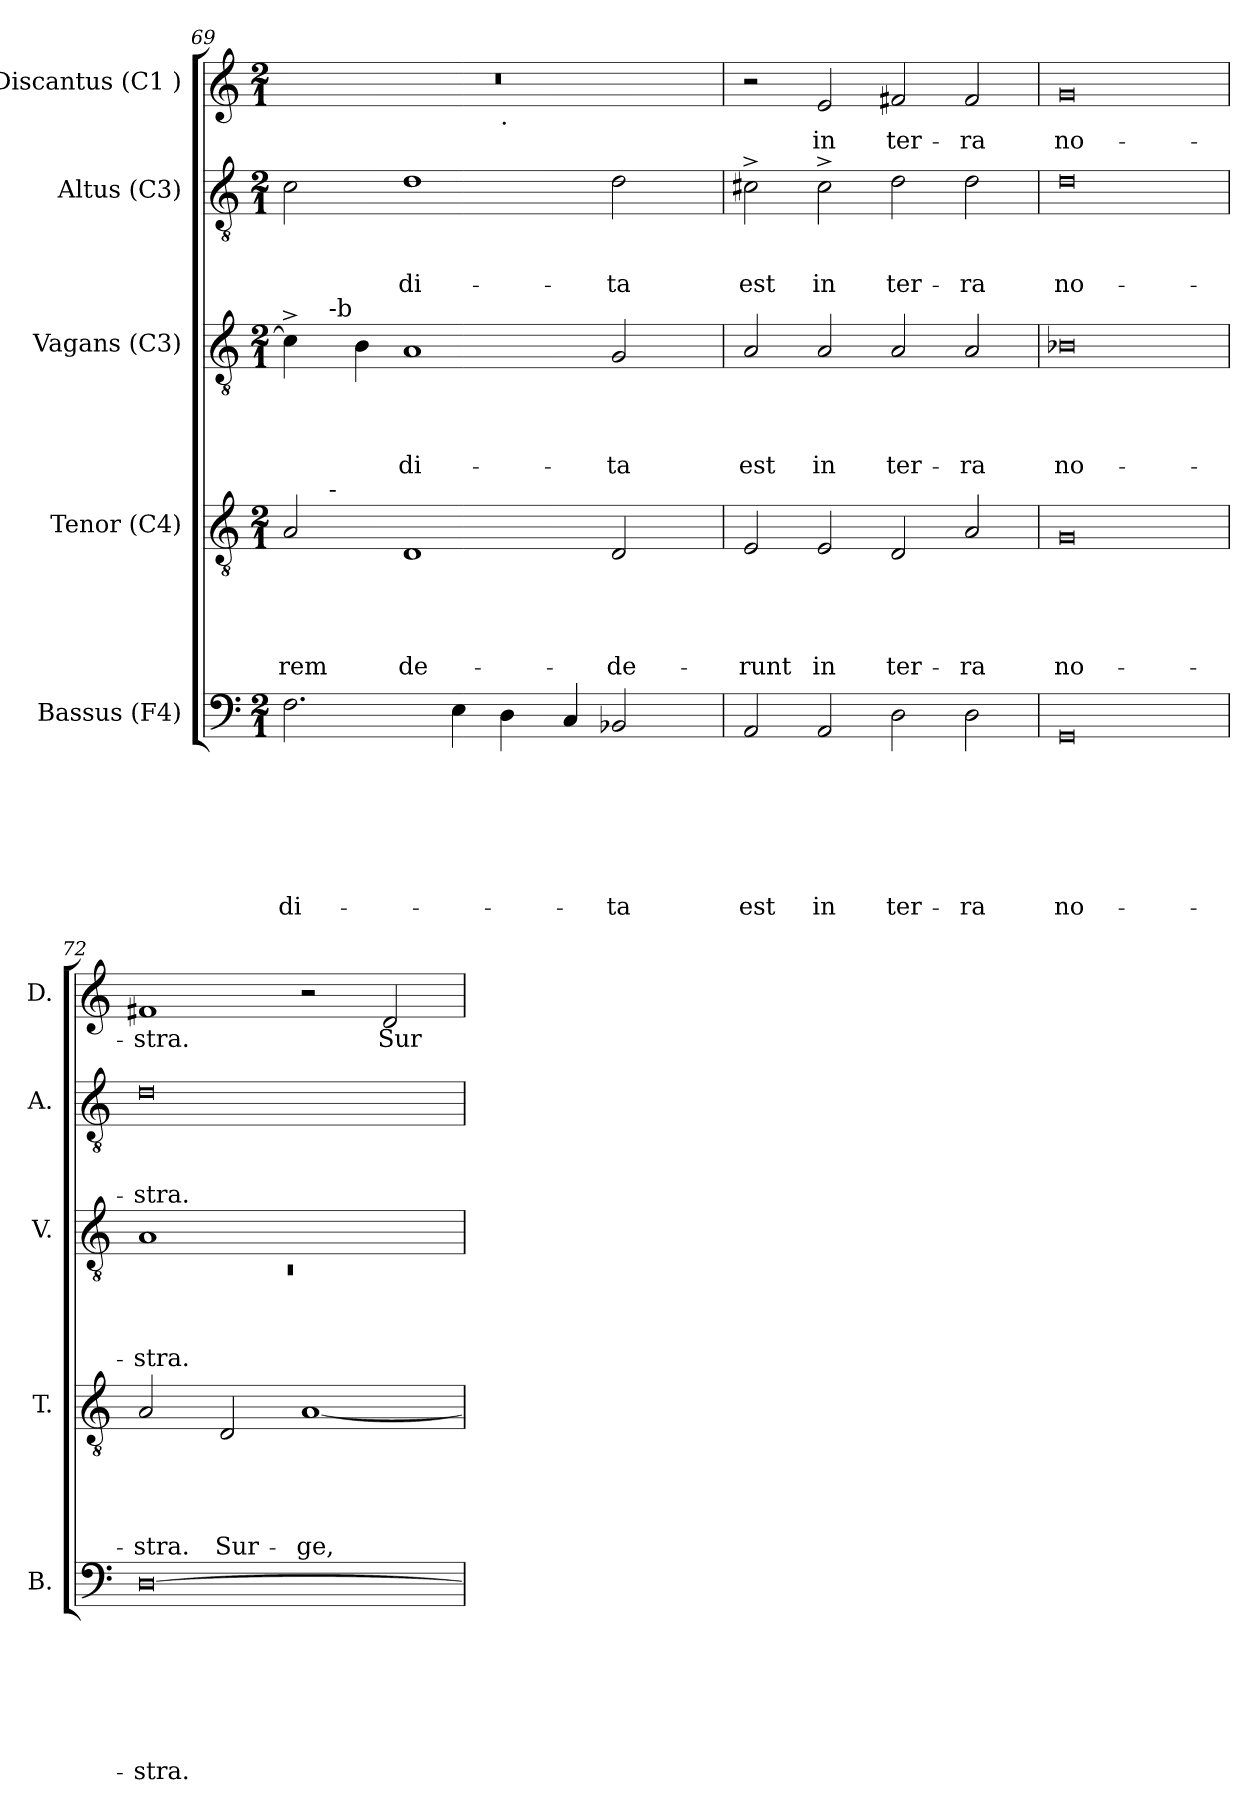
**kern	**text	**text	**text	**text	**text	**text	**text	**kern	**text	**text	**text	**text	**text	**kern	**text	**text	**text	**text	**kern	**text	**text	**text	**kern	**text
*part5	*part5	*part5	*part5	*part5	*part5	*part5	*part5	*part4	*part4	*part4	*part4	*part4	*part4	*part3	*part3	*part3	*part3	*part3	*part2	*part2	*part2	*part2	*part1	*part1
*staff5	*staff5	*staff5	*staff5	*staff5	*staff5	*staff5	*staff5	*staff4	*staff4	*staff4	*staff4	*staff4	*staff4	*staff3	*staff3	*staff3	*staff3	*staff3	*staff2	*staff2	*staff2	*staff2	*staff1	*staff1
*I"Bassus (F4)	*	*	*	*	*	*	*	*I"Tenor (C4)	*	*	*	*	*	*I"Vagans (C3)	*	*	*	*	*I"Altus (C3)	*	*	*	*I"Discantus (C1 )	*
*I'B.	*	*	*	*	*	*	*	*I'T.	*	*	*	*	*	*I'V.	*	*	*	*	*I'A.	*	*	*	*I'D.	*
!!LO:LB:g=z
*clefF4	*	*	*	*	*	*	*	*clefGv2	*	*	*	*	*	*clefGv2	*	*	*	*	*clefGv2	*	*	*	*clefG2	*
*k[]	*	*	*	*	*	*	*	*k[]	*	*	*	*	*	*k[]	*	*	*	*	*k[]	*	*	*	*k[]	*
*C:	*	*	*	*	*	*	*	*C:	*	*	*	*	*	*C:	*	*	*	*	*C:	*	*	*	*C:	*
*M2/1	*	*	*	*	*	*	*	*M2/1	*	*	*	*	*	*M2/1	*	*	*	*	*M2/1	*	*	*	*M2/1	*
=69	=69	=69	=69	=69	=69	=69	=69	=69	=69	=69	=69	=69	=69	=69	=69	=69	=69	=69	=69	=69	=69	=69	=69	=69
!	!	!	!	!	!	!	!LO:LY:b	!	!	!	!	!	!LO:LY:b	!	!	!	!	!	!	!	!	!	!	!
*	*	*	*	*	*	*	*	*^	*	*	*	*	*	*^	*	*	*	*	*	*	*	*	*^	*
2.F\	.	.	.	.	.	.	di-	2A/	8ryy	.	.	.	.	-rem	4c^>\]	8ryy	.	.	.	.	2c\	.	.	.	0r	1ryy	.
.	.	.	.	.	.	.	.	.	32ryy	.	.	.	.	.	.	32ryy	.	.	.	.	.	.	.	.	.	.	.
!	!	!	!	!	!	!	!	!	!	!	!	!	!	!	!	!LO:TX:a:t=-b	!	!	!	!	!	!	!	!	!	!	!
!	!	!	!	!	!	!	!	!	!LO:TX:a:t=-	!	!	!	!	!	!	!	!	!	!	!	!	!	!	!	!	!	!
.	.	.	.	.	.	.	.	.	1ryy	.	.	.	.	.	.	1ryy	.	.	.	.	.	.	.	.	.	.	.
.	.	.	.	.	.	.	.	.	.	.	.	.	.	.	4B\	.	.	.	.	.	.	.	.	.	.	.	.
!	!	!	!	!	!	!	!	!	!	!	!	!	!	!LO:LY:b	!	!	!	!	!	!LO:LY:b	!	!	!	!LO:LY:b	!	!	!
.	.	.	.	.	.	.	.	1D	.	.	.	.	.	de-	1A	.	.	.	.	-di-	1d	.	.	-di-	.	.	.
4E\	.	.	.	.	.	.	.	.	.	.	.	.	.	.	.	.	.	.	.	.	.	.	.	.	.	.	.
!	!	!	!	!	!	!	!	!	!	!	!	!	!	!	!	!	!	!	!	!	!	!	!	!	!	!LO:TX:b:t=.	!
4D\	.	.	.	.	.	.	.	.	.	.	.	.	.	.	.	.	.	.	.	.	.	.	.	.	.	1ryy	.
.	.	.	.	.	.	.	.	.	2ryy	.	.	.	.	.	.	2ryy	.	.	.	.	.	.	.	.	.	.	.
4C/	.	.	.	.	.	.	.	.	.	.	.	.	.	.	.	.	.	.	.	.	.	.	.	.	.	.	.
!	!	!	!	!	!	!	!LO:LY:b	!	!	!	!	!	!	!LO:LY:b	!	!	!	!	!	!LO:LY:b	!	!	!	!LO:LY:b	!	!	!
2BB-X/	.	.	.	.	.	.	-ta	2D/	.	.	.	.	.	-de-	2G/	.	.	.	.	-ta	2d\	.	.	-ta	.	.	.
.	.	.	.	.	.	.	.	.	4ryy	.	.	.	.	.	.	4ryy	.	.	.	.	.	.	.	.	.	.	.
.	.	.	.	.	.	.	.	.	16.ryy	.	.	.	.	.	.	16.ryy	.	.	.	.	.	.	.	.	.	.	.
=70	=70	=70	=70	=70	=70	=70	=70	=70	=70	=70	=70	=70	=70	=70	=70	=70	=70	=70	=70	=70	=70	=70	=70	=70	=70	=70	=70
!	!	!	!	!	!	!	!LO:LY:b	!	!	!	!	!	!	!LO:LY:b	!	!	!	!	!	!LO:LY:b	!	!	!	!LO:LY:b	!	!	!
*	*	*	*	*	*	*	*	*v	*v	*	*	*	*	*	*	*	*	*	*	*	*	*	*	*	*v	*v	*
*	*	*	*	*	*	*	*	*	*	*	*	*	*	*v	*v	*	*	*	*	*	*	*	*	*	*
2AA/	.	.	.	.	.	.	est	2E/	.	.	.	.	-runt	2A/	.	.	.	est	2c#X^>\	.	.	est	2r	.
!	!	!	!	!	!	!	!LO:LY:b	!	!	!	!	!	!LO:LY:b	!	!	!	!	!LO:LY:b	!	!	!	!LO:LY:b	!	!LO:LY:b
2AA/	.	.	.	.	.	.	in	2E/	.	.	.	.	in	2A/	.	.	.	in	2c#^>\	.	.	in	2e/	in
!	!	!	!	!	!	!	!LO:LY:b	!	!	!	!	!	!LO:LY:b	!	!	!	!	!LO:LY:b	!	!	!	!LO:LY:b	!	!LO:LY:b
2D\	.	.	.	.	.	.	ter-	2D/	.	.	.	.	ter-	2A/	.	.	.	ter-	2d\	.	.	ter-	2f#X/	ter-
!	!	!	!	!	!	!	!LO:LY:b	!	!	!	!	!	!LO:LY:b	!	!	!	!	!LO:LY:b	!	!	!	!LO:LY:b	!	!LO:LY:b
2D\	.	.	.	.	.	.	-ra	2A/	.	.	.	.	-ra	2A/	.	.	.	-ra	2d\	.	.	-ra	2f#/	-ra
=71	=71	=71	=71	=71	=71	=71	=71	=71	=71	=71	=71	=71	=71	=71	=71	=71	=71	=71	=71	=71	=71	=71	=71	=71
!	!	!	!	!	!	!	!LO:LY:b:rj	!	!	!	!	!	!LO:LY:b:rj	!	!	!	!	!LO:LY:b:rj	!	!	!	!LO:LY:b:rj	!	!LO:LY:b:rj
0GG	.	.	.	.	.	.	no-	0G	.	.	.	.	no-	0B-X	.	.	.	no-	0d	.	.	no-	0g	no-
=72	=72	=72	=72	=72	=72	=72	=72	=72	=72	=72	=72	=72	=72	=72	=72	=72	=72	=72	=72	=72	=72	=72	=72	=72
*	*	*	*	*	*	*	*	*	*	*	*	*	*	*^	*	*	*	*	*	*	*	*	*	*
!	!	!	!	!	!	!	!LO:LY:b	!	!	!	!	!	!LO:LY:b	!	!LO:N:vis=1	!	!	!	!LO:LY:b	!	!	!	!LO:LY:b	!	!LO:LY:b
[>0D	.	.	.	.	.	.	-stra.	2A/	.	.	.	.	-stra.	1A	0rC	.	.	.	-stra.	0d	.	.	-stra.	1f#X	-stra.
!	!	!	!	!	!	!	!	!	!	!	!	!	!LO:LY:b	!	!	!	!	!	!	!	!	!	!	!	!
.	.	.	.	.	.	.	.	2D/	.	.	.	.	Sur-	.	.	.	.	.	.	.	.	.	.	.	.
!	!	!	!	!	!	!	!	!	!	!	!	!	!LO:LY:b	!	!	!	!	!	!	!	!	!	!	!	!
.	.	.	.	.	.	.	.	[<1A	.	.	.	.	-ge,	1ryy	.	.	.	.	.	.	.	.	.	2r	.
!	!	!	!	!	!	!	!	!	!	!	!	!	!	!	!	!	!	!	!	!	!	!	!	!	!LO:LY:b
.	.	.	.	.	.	.	.	.	.	.	.	.	.	.	.	.	.	.	.	.	.	.	.	2d/	Sur-
*	*	*	*	*	*	*	*	*	*	*	*	*	*	*v	*v	*	*	*	*	*	*	*	*	*	*
=	=	=	=	=	=	=	=	=	=	=	=	=	=	=	=	=	=	=	=	=	=	=	=	=
*-	*-	*-	*-	*-	*-	*-	*-	*-	*-	*-	*-	*-	*-	*-	*-	*-	*-	*-	*-	*-	*-	*-	*-	*-
